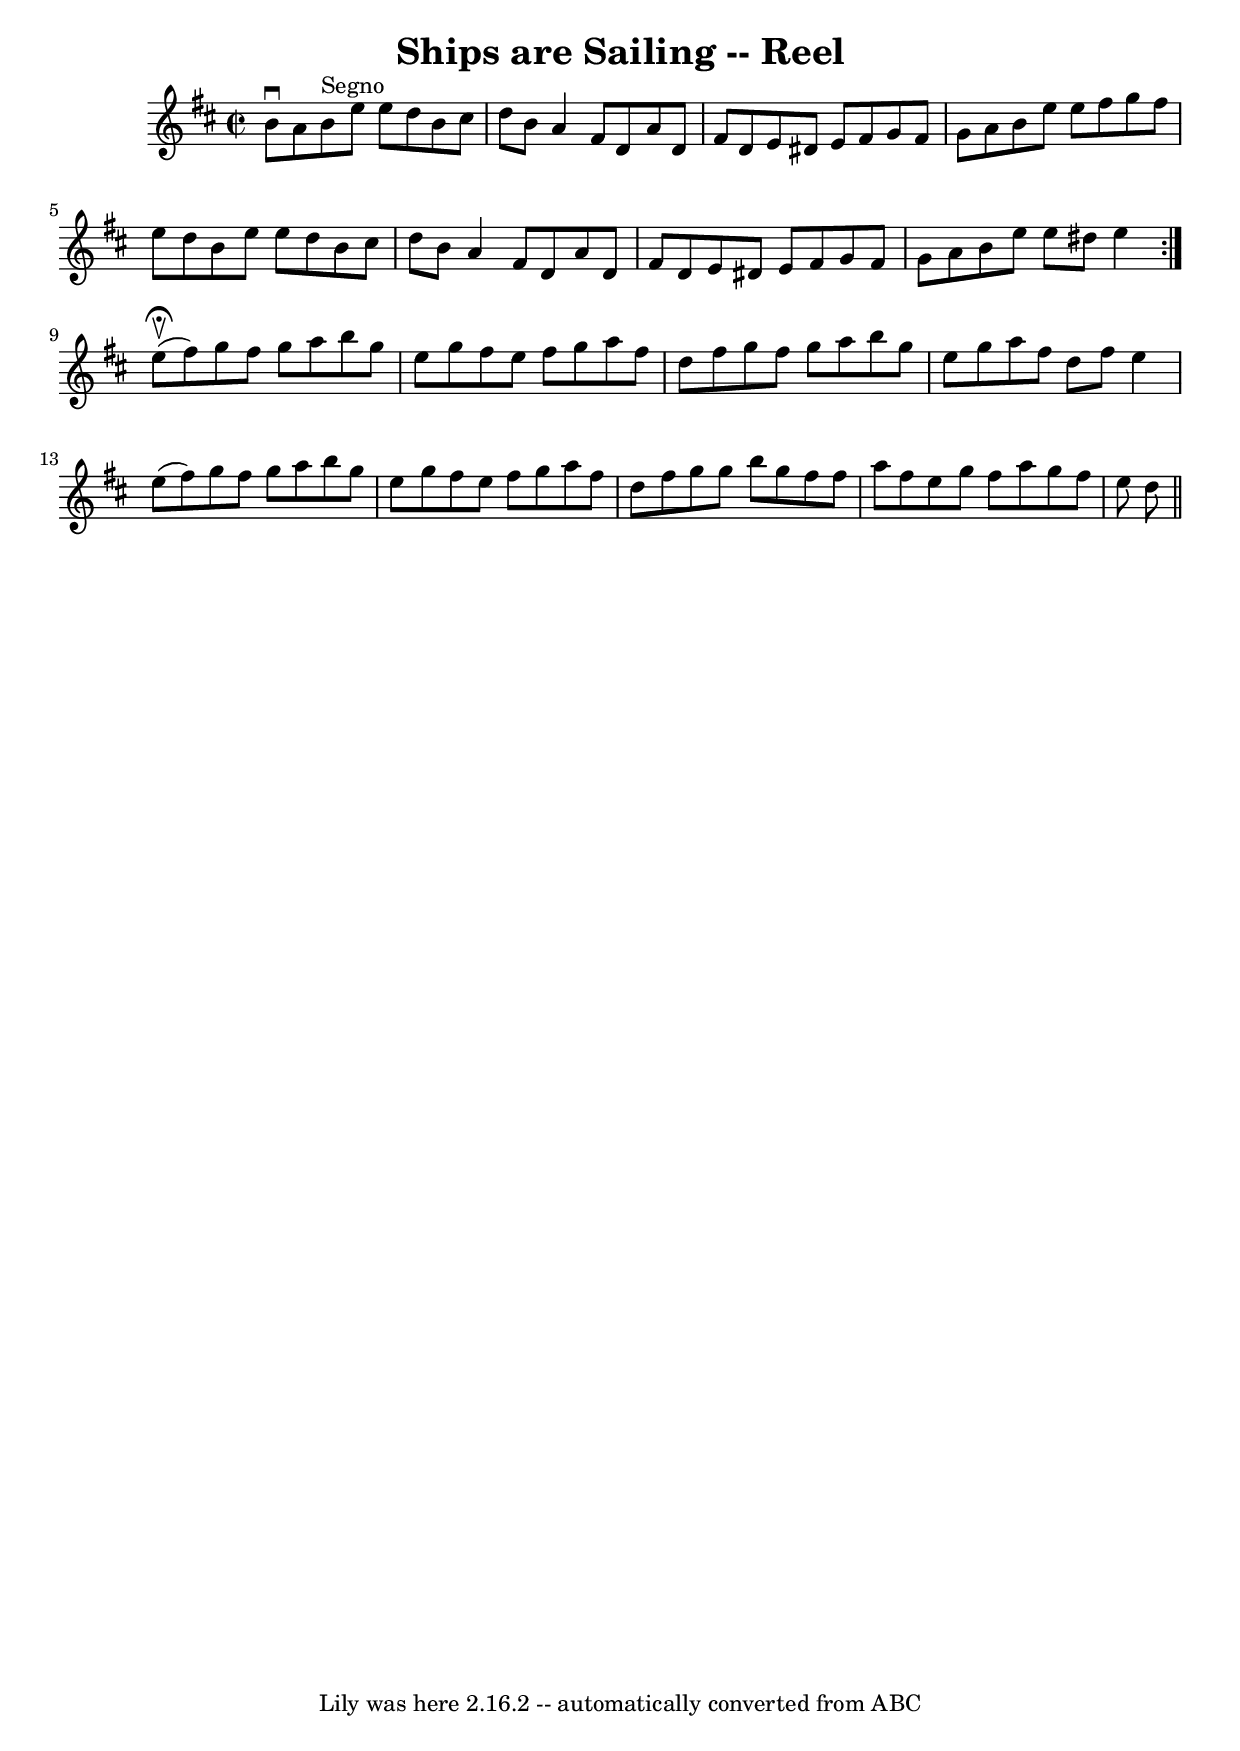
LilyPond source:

\version "2.16.2"
\include "Mammoth.ily"
\header {
  %% book = "Ryan's Mammoth Collection"
  crossRefNumber = "1"
  footnotes = ""
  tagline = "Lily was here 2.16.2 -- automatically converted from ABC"
  title = "Ships are Sailing -- Reel"

}
voicedefault =  {



  \repeat volta 2 {

    \override Staff.TimeSignature #'style = #'C
    \time 2/2 
    \key e \dorian
    b'8^\downbow a'8    |
    b'8^"Segno"   
    e''8 e''8 d''8 b'8 cis''8 d''8 b'8  |
    a'4 fis'8   
    d'8 a'8 d'8 fis'8 d'8  |
    e'8 dis'8 e'8 fis'8    
    g'8 fis'8 g'8 a'8  |
    b'8 e''8 e''8 fis''8 g''8    
    fis''8 e''8 d''8  |
    b'8 e''8 e''8 d''8 b'8    
    cis''8 d''8 b'8  |
    a'4 fis'8 d'8 a'8 d'8 fis'8    
    d'8  |
    e'8 dis'8 e'8 fis'8 g'8 fis'8 g'8 a'8  
    |
    b'8 e''8 e''8 dis''8 e''4    
  } e''8 
  ^\fermata^\upbow(fis''8) |
  g''8 fis''8 g''8 a''8    
  b''8 g''8 e''8 g''8  |
  fis''8 e''8 fis''8 g''8    
  a''8 fis''8 d''8 fis''8  |
  g''8 fis''8 g''8 a''8    
  b''8 g''8 e''8 g''8  |
  a''8 fis''8 d''8 fis''8    
  e''4 e''8 (fis''8) |
  g''8 fis''8 g''8 a''8 b''8 
  g''8 e''8 g''8  |
  fis''8 e''8 fis''8 g''8 a''8    
  fis''8 d''8 fis''8  |
  g''8 g''8 b''8 g''8 fis''8    
  fis''8 a''8 fis''8  |
  e''8 g''8 fis''8 a''8 g''8    
  fis''8 e''8 d''8    \bar "||"   

}

\score{
  <<

    \context Staff="default"
    {
      \voicedefault 
      
    }

  >>
  \layout {
    
  }
  \midi {
  }

}
